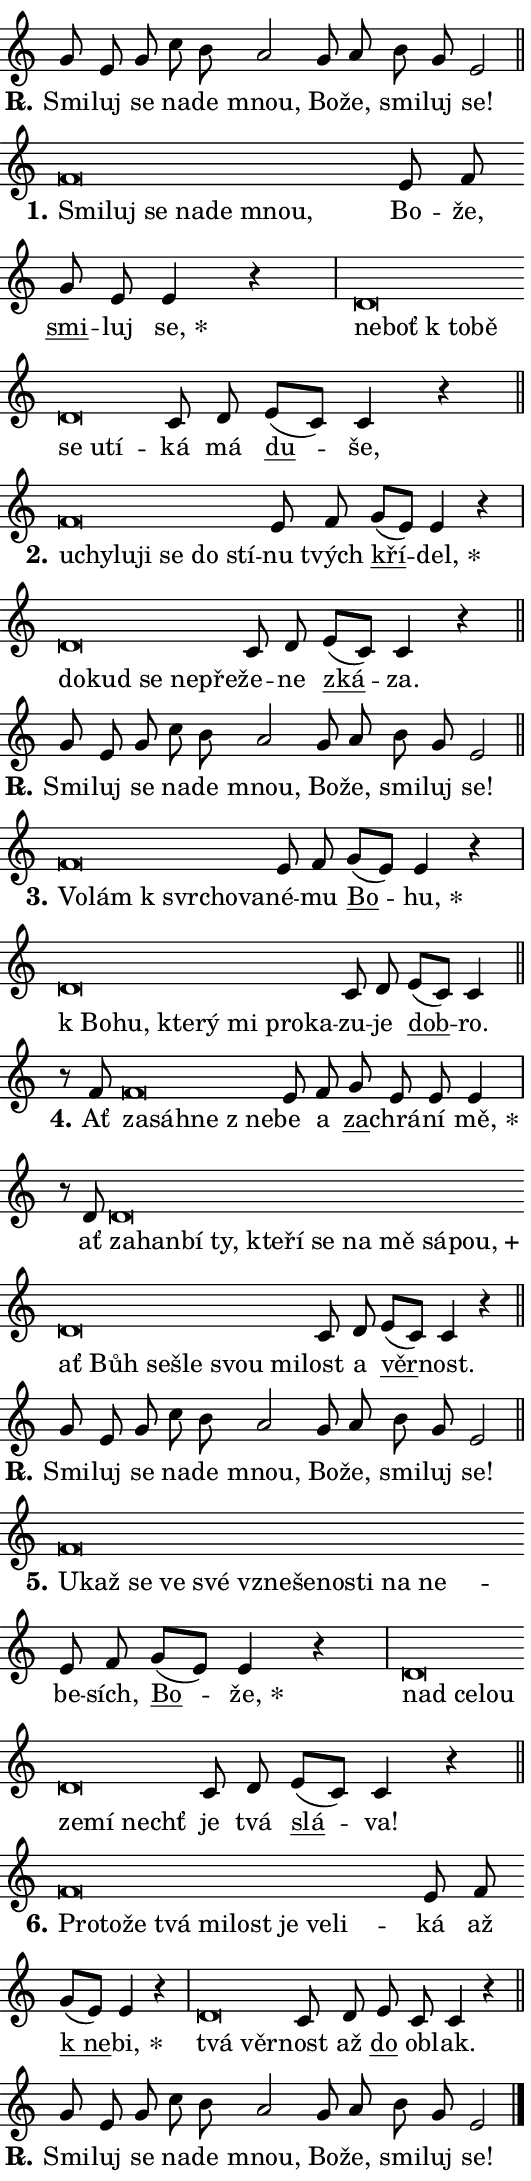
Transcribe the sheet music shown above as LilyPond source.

\version "2.24.0"
\header { tagline = "" }
\paper {
  indent = 0\cm
  top-margin = 0\cm
  right-margin = 0.13\cm % to fit lyric hyphens
  bottom-margin = 0\cm
  left-margin = 0\cm
  paper-width = 9\cm
  page-breaking = #ly:one-page-breaking
  system-system-spacing.basic-distance = #11
  score-system-spacing.basic-distance = #11
  ragged-last = ##f
}


%% Author: Thomas Morley
%% https://lists.gnu.org/archive/html/lilypond-user/2020-05/msg00002.html
#(define (line-position grob)
"Returns position of @var[grob} in current system:
   @code{'start}, if at first time-step
   @code{'end}, if at last time-step
   @code{'middle} otherwise
"
  (let* ((col (ly:item-get-column grob))
         (ln (ly:grob-object col 'left-neighbor))
         (rn (ly:grob-object col 'right-neighbor))
         (col-to-check-left (if (ly:grob? ln) ln col))
         (col-to-check-right (if (ly:grob? rn) rn col))
         (break-dir-left
           (and
             (ly:grob-property col-to-check-left 'non-musical #f)
             (ly:item-break-dir col-to-check-left)))
         (break-dir-right
           (and
             (ly:grob-property col-to-check-right 'non-musical #f)
             (ly:item-break-dir col-to-check-right))))
        (cond ((eqv? 1 break-dir-left) 'start)
              ((eqv? -1 break-dir-right) 'end)
              (else 'middle))))

#(define (tranparent-at-line-position vctor)
  (lambda (grob)
  "Relying on @code{line-position} select the relevant enry from @var{vctor}.
Used to determine transparency,"
    (case (line-position grob)
      ((end) (not (vector-ref vctor 0)))
      ((middle) (not (vector-ref vctor 1)))
      ((start) (not (vector-ref vctor 2))))))

noteHeadBreakVisibility =
#(define-music-function (break-visibility)(vector?)
"Makes @code{NoteHead}s transparent relying on @var{break-visibility}"
#{
  \override NoteHead.transparent =
    #(tranparent-at-line-position break-visibility)
#})

#(define delete-ledgers-for-transparent-note-heads
  (lambda (grob)
    "Reads whether a @code{NoteHead} is transparent.
If so this @code{NoteHead} is removed from @code{'note-heads} from
@var{grob}, which is supposed to be @code{LedgerLineSpanner}.
As a result ledgers are not printed for this @code{NoteHead}"
    (let* ((nhds-array (ly:grob-object grob 'note-heads))
           (nhds-list
             (if (ly:grob-array? nhds-array)
                 (ly:grob-array->list nhds-array)
                 '()))
           ;; Relies on the transparent-property being done before
           ;; Staff.LedgerLineSpanner.after-line-breaking is executed.
           ;; This is fragile ...
           (to-keep
             (remove
               (lambda (nhd)
                 (ly:grob-property nhd 'transparent #f))
               nhds-list)))
      ;; TODO find a better method to iterate over grob-arrays, similiar
      ;; to filter/remove etc for lists
      ;; For now rebuilt from scratch
      (set! (ly:grob-object grob 'note-heads)  '())
      (for-each
        (lambda (nhd)
          (ly:pointer-group-interface::add-grob grob 'note-heads nhd))
        to-keep))))

squashNotes = {
  \override NoteHead.X-extent = #'(-0.2 . 0.2)
  \override NoteHead.Y-extent = #'(-0.75 . 0)
  \override NoteHead.stencil =
    #(lambda (grob)
       (let ((pos (ly:grob-property grob 'staff-position)))
         (begin
           (if (< pos -7) (display "ERROR: Lower brevis then expected\n") (display ""))
           (if (<= pos -6) ly:text-interface::print ly:note-head::print))))
}
unSquashNotes = {
  \revert NoteHead.X-extent
  \revert NoteHead.Y-extent
  \revert NoteHead.stencil
}

hideNotes = \noteHeadBreakVisibility #begin-of-line-visible
unHideNotes = \noteHeadBreakVisibility #all-visible

% work-around for resetting accidentals
% https://lilypond.org/doc/v2.23/Documentation/notation/displaying-rhythms#unmetered-music
cadenzaMeasure = {
  \cadenzaOff
  \partial 1024 s1024
  \cadenzaOn
}

#(define-markup-command (accent layout props text) (markup?)
  "Underline accented syllable"
  (interpret-markup layout props
    #{\markup \override #'(offset . 4.3) \underline { #text }#}))

responsum = \markup \concat {
  "R" \hspace #-1.05 \path #0.1 #'((moveto 0 0.07) (lineto 0.9 0.8)) \hspace #0.05 "."
}

spaceSize = #0.6828661417322834 % exact space size for TeX Gyre Schola

\layout {
  \context {
    \Staff
    \remove "Time_signature_engraver"
    \override LedgerLineSpanner.after-line-breaking = #delete-ledgers-for-transparent-note-heads
  }
  \context {
    \Lyrics {
      \override LyricSpace.minimum-distance = \spaceSize
      \override LyricText.font-name = #"TeX Gyre Schola"
      \override LyricText.font-size = 1
      \override StanzaNumber.font-name = #"TeX Gyre Schola Bold"
      \override StanzaNumber.font-size = 1
    }
  }
  \context {
    \Score 
    \override NoteHead.text =
      #(lambda (grob) 
        (let ((pos (ly:grob-property grob 'staff-position)))
          #{\markup {
            \combine
              \halign #-0.55 \raise #(if (= pos -6) 0 0.5) \override #'(thickness . 2) \draw-line #'(3.2 . 0)
              \musicglyph "noteheads.sM1"
          }#}))
  }
}

% magnetic-lyrics.ily
%
%   written by
%     Jean Abou Samra <jean@abou-samra.fr>
%     Werner Lemberg <wl@gnu.org>
%
%   adapted by
%     Jiri Hon <jiri.hon@gmail.com>
%
% Version 2022-Apr-15

% https://www.mail-archive.com/lilypond-user@gnu.org/msg149350.html

#(define (Left_hyphen_pointer_engraver context)
   "Collect syllable-hyphen-syllable occurrences in lyrics and store
them in properties.  This engraver only looks to the left.  For
example, if the lyrics input is @code{foo -- bar}, it does the
following.

@itemize @bullet
@item
Set the @code{text} property of the @code{LyricHyphen} grob between
@q{foo} and @q{bar} to @code{foo}.

@item
Set the @code{left-hyphen} property of the @code{LyricText} grob with
text @q{foo} to the @code{LyricHyphen} grob between @q{foo} and
@q{bar}.
@end itemize

Use this auxiliary engraver in combination with the
@code{lyric-@/text::@/apply-@/magnetic-@/offset!} hook."
   (let ((hyphen #f)
         (text #f))
     (make-engraver
      (acknowledgers
       ((lyric-syllable-interface engraver grob source-engraver)
        (set! text grob)))
      (end-acknowledgers
       ((lyric-hyphen-interface engraver grob source-engraver)
        ;(when (not (grob::has-interface grob 'lyric-space-interface))
          (set! hyphen grob)));)
      ((stop-translation-timestep engraver)
       (when (and text hyphen)
         (ly:grob-set-object! text 'left-hyphen hyphen))
       (set! text #f)
       (set! hyphen #f)))))

#(define (lyric-text::apply-magnetic-offset! grob)
   "If the space between two syllables is less than the value in
property @code{LyricText@/.details@/.squash-threshold}, move the right
syllable to the left so that it gets concatenated with the left
syllable.

Use this function as a hook for
@code{LyricText@/.after-@/line-@/breaking} if the
@code{Left_@/hyphen_@/pointer_@/engraver} is active."
   (let ((hyphen (ly:grob-object grob 'left-hyphen #f)))
     (when hyphen
       (let ((left-text (ly:spanner-bound hyphen LEFT)))
         (when (grob::has-interface left-text 'lyric-syllable-interface)
           (let* ((common (ly:grob-common-refpoint grob left-text X))
                  (this-x-ext (ly:grob-extent grob common X))
                  (left-x-ext
                   (begin
                     ;; Trigger magnetism for left-text.
                     (ly:grob-property left-text 'after-line-breaking)
                     (ly:grob-extent left-text common X)))
                  ;; `delta` is the gap width between two syllables.
                  (delta (- (interval-start this-x-ext)
                            (interval-end left-x-ext)))
                  (details (ly:grob-property grob 'details))
                  (threshold (assoc-get 'squash-threshold details 0.2)))
             (when (< delta threshold)
               (let* (;; We have to manipulate the input text so that
                      ;; ligatures crossing syllable boundaries are not
                      ;; disabled.  For languages based on the Latin
                      ;; script this is essentially a beautification.
                      ;; However, for non-Western scripts it can be a
                      ;; necessity.
                      (lt (ly:grob-property left-text 'text))
                      (rt (ly:grob-property grob 'text))
                      (is-space (grob::has-interface hyphen 'lyric-space-interface))
                      (space (if is-space " " ""))
                      (extra-delta (if is-space spaceSize 0))
                      ;; Append new syllable.
                      (ltrt-space (if (and (string? lt) (string? rt))
                                (string-append lt space rt)
                                (make-concat-markup (list lt space rt))))
                      ;; Right-align `ltrt` to the right side.
                      (ltrt-space-markup (grob-interpret-markup
                               grob
                               (make-translate-markup
                                (cons (interval-length this-x-ext) 0)
                                (make-right-align-markup ltrt-space)))))
                 (begin
                   ;; Don't print `left-text`.
                   (ly:grob-set-property! left-text 'stencil #f)
                   ;; Set text and stencil (which holds all collected
                   ;; syllables so far) and shift it to the left.
                   (ly:grob-set-property! grob 'text ltrt-space)
                   (ly:grob-set-property! grob 'stencil ltrt-space-markup)
                   (ly:grob-translate-axis! grob (- (- delta extra-delta)) X))))))))))


#(define (lyric-hyphen::displace-bounds-first grob)
   ;; Make very sure this callback isn't triggered too early.
   (let ((left (ly:spanner-bound grob LEFT))
         (right (ly:spanner-bound grob RIGHT)))
     (ly:grob-property left 'after-line-breaking)
     (ly:grob-property right 'after-line-breaking)
     (ly:lyric-hyphen::print grob)))

squashThreshold = #0.4

\layout {
  \context {
    \Lyrics
    \consists #Left_hyphen_pointer_engraver
    \override LyricText.after-line-breaking =
      #lyric-text::apply-magnetic-offset!
    \override LyricHyphen.stencil = #lyric-hyphen::displace-bounds-first
    \override LyricText.details.squash-threshold = \squashThreshold
    \override LyricHyphen.minimum-distance = 0
    \override LyricHyphen.minimum-length = \squashThreshold
  }
}

squashText = \override LyricText.details.squash-threshold = 9999
unSquashText = \override LyricText.details.squash-threshold = \squashThreshold

leftText = \override LyricText.self-alignment-X = #LEFT
unLeftText = \revert LyricText.self-alignment-X

starOffset = #(lambda (grob) 
                (let ((x_offset (ly:self-alignment-interface::aligned-on-x-parent grob)))
                  (if (= x_offset 0) 0 (+ x_offset 1.2))))

star = #(define-music-function (syllable)(string?)
"Append star separator at the end of a syllable"
#{
  \once \override LyricText.X-offset = #starOffset
  \lyricmode { \markup {
    #syllable
    \override #'((font-name . "TeX Gyre Schola Bold")) \hspace #0.2 \lower #0.65 \larger "*"
  } }
#})

starAccent = #(define-music-function (syllable)(string?)
"Append star separator at the end of a syllable and make accent"
#{
  \once \override LyricText.X-offset = #starOffset
  \lyricmode { \markup {
    \accent #syllable
    \override #'((font-name . "TeX Gyre Schola Bold")) \hspace #0.2 \lower #0.65 \larger "*"
  } }
#})

breath = #(define-music-function (syllable)(string?)
"Append breathing indicator at the end of a syllable"
#{
  \lyricmode { \markup { #syllable "+" } }
#})

optionalBreath = #(define-music-function (syllable)(string?)
"Append optional breathing indicator at the end of a syllable"
#{
  \lyricmode { \markup { #syllable "(+)" } }
#})


\score {
    <<
        \new Voice = "melody" { \cadenzaOn \key c \major \relative { g'8 e g c b a2 \bar "" g8 a b g e2 \cadenzaMeasure \bar "||" \break } }
        \new Lyrics \lyricsto "melody" { \lyricmode { \set stanza = \responsum
Smi -- luj se na -- de mnou, Bo -- že, smi -- luj se! } }
    >>
    \layout {}
}

\score {
    <<
        \new Voice = "melody" { \cadenzaOn \key c \major \relative { \squashNotes f'\breve*1/16 \hideNotes \breve*1/16 \bar "" \breve*1/16 \bar "" \breve*1/16 \bar "" \breve*1/16 \breve*1/16 \bar "" \unHideNotes \unSquashNotes e8 f \bar "" g e e4 r \cadenzaMeasure \bar "|" \squashNotes d\breve*1/16 \hideNotes \breve*1/16 \bar "" \breve*1/16 \bar "" \breve*1/16 \bar "" \breve*1/16 \bar "" \breve*1/16 \breve*1/16 \bar "" \unHideNotes \unSquashNotes c8 d \bar "" e[( c)] c4 r \cadenzaMeasure \bar "||" \break } }
        \new Lyrics \lyricsto "melody" { \lyricmode { \set stanza = "1."
\leftText Smi -- \squashText luj se na -- de mnou, \unLeftText \unSquashText Bo -- že, \markup \accent smi -- luj \star se, \leftText ne -- \squashText boť "k to" -- bě se u -- tí -- \unLeftText \unSquashText ká má \markup \accent du -- še, } }
    >>
    \layout {}
}

\score {
    <<
        \new Voice = "melody" { \cadenzaOn \key c \major \relative { \squashNotes f'\breve*1/16 \hideNotes \breve*1/16 \bar "" \breve*1/16 \bar "" \breve*1/16 \bar "" \breve*1/16 \bar "" \breve*1/16 \breve*1/16 \bar "" \unHideNotes \unSquashNotes e8 f \bar "" g[( e)] e4 r \cadenzaMeasure \bar "|" \squashNotes d\breve*1/16 \hideNotes \breve*1/16 \bar "" \breve*1/16 \bar "" \breve*1/16 \breve*1/16 \bar "" \unHideNotes \unSquashNotes c8 d \bar "" e[( c)] c4 r \cadenzaMeasure \bar "||" \break } }
        \new Lyrics \lyricsto "melody" { \lyricmode { \set stanza = "2."
\leftText u -- \squashText chy -- lu -- ji se do stí -- \unLeftText \unSquashText nu tvých \markup \accent kří -- \star del, \leftText do -- \squashText kud se ne -- pře -- \unLeftText \unSquashText že -- ne \markup \accent zká -- za. } }
    >>
    \layout {}
}

\score {
    <<
        \new Voice = "melody" { \cadenzaOn \key c \major \relative { g'8 e g c b a2 \bar "" g8 a b g e2 \cadenzaMeasure \bar "||" \break } }
        \new Lyrics \lyricsto "melody" { \lyricmode { \set stanza = \responsum
Smi -- luj se na -- de mnou, Bo -- že, smi -- luj se! } }
    >>
    \layout {}
}

\score {
    <<
        \new Voice = "melody" { \cadenzaOn \key c \major \relative { \squashNotes f'\breve*1/16 \hideNotes \breve*1/16 \bar "" \breve*1/16 \bar "" \breve*1/16 \breve*1/16 \bar "" \unHideNotes \unSquashNotes e8 f \bar "" g[( e)] e4 r \cadenzaMeasure \bar "|" \squashNotes d\breve*1/16 \hideNotes \breve*1/16 \bar "" \breve*1/16 \bar "" \breve*1/16 \bar "" \breve*1/16 \bar "" \breve*1/16 \breve*1/16 \bar "" \unHideNotes \unSquashNotes c8 d \bar "" e[( c)] c4 \cadenzaMeasure \bar "||" \break } }
        \new Lyrics \lyricsto "melody" { \lyricmode { \set stanza = "3."
\leftText Vo -- \squashText lám "k svr" -- cho -- va -- \unLeftText \unSquashText né -- mu \markup \accent Bo -- \star hu, \leftText "k Bo" -- \squashText hu, kte -- rý mi pro -- ka -- \unLeftText \unSquashText zu -- je \markup \accent dob -- ro. } }
    >>
    \layout {}
}

\score {
    <<
        \new Voice = "melody" { \cadenzaOn \key c \major \relative { r8 f'8 \squashNotes f\breve*1/16 \hideNotes \breve*1/16 \bar "" \breve*1/16 \breve*1/16 \bar "" \unHideNotes \unSquashNotes e8 f \bar "" g e e e4 \cadenzaMeasure \bar "|" r8 d8 \squashNotes d\breve*1/16 \hideNotes \breve*1/16 \bar "" \breve*1/16 \bar "" \breve*1/16 \bar "" \breve*1/16 \bar "" \breve*1/16 \bar "" \breve*1/16 \bar "" \breve*1/16 \bar "" \breve*1/16 \bar "" \breve*1/16 \bar "" \breve*1/16 \bar "" \breve*1/16 \bar "" \breve*1/16 \bar "" \breve*1/16 \bar "" \breve*1/16 \bar "" \breve*1/16 \breve*1/16 \bar "" \unHideNotes \unSquashNotes c8 d \bar "" e[( c)] c4 r \cadenzaMeasure \bar "||" \break } }
        \new Lyrics \lyricsto "melody" { \lyricmode { \set stanza = "4."
Ať \leftText za -- \squashText sáh -- ne "z ne" -- \unLeftText \unSquashText be a \markup \accent za -- chrá -- ní \star mě, ať \leftText za -- \squashText han -- bí ty, kte -- ří se na mě sá -- \breath "pou," ať Bůh se -- šle svou mi -- \unLeftText \unSquashText lost a \markup \accent věr -- nost. } }
    >>
    \layout {}
}

\score {
    <<
        \new Voice = "melody" { \cadenzaOn \key c \major \relative { g'8 e g c b a2 \bar "" g8 a b g e2 \cadenzaMeasure \bar "||" \break } }
        \new Lyrics \lyricsto "melody" { \lyricmode { \set stanza = \responsum
Smi -- luj se na -- de mnou, Bo -- že, smi -- luj se! } }
    >>
    \layout {}
}

\score {
    <<
        \new Voice = "melody" { \cadenzaOn \key c \major \relative { \squashNotes f'\breve*1/16 \hideNotes \breve*1/16 \bar "" \breve*1/16 \bar "" \breve*1/16 \bar "" \breve*1/16 \bar "" \breve*1/16 \bar "" \breve*1/16 \bar "" \breve*1/16 \bar "" \breve*1/16 \bar "" \breve*1/16 \breve*1/16 \bar "" \unHideNotes \unSquashNotes e8 f \bar "" g[( e)] e4 r \cadenzaMeasure \bar "|" \squashNotes d\breve*1/16 \hideNotes \breve*1/16 \bar "" \breve*1/16 \bar "" \breve*1/16 \bar "" \breve*1/16 \breve*1/16 \bar "" \unHideNotes \unSquashNotes c8 d \bar "" e[( c)] c4 r \cadenzaMeasure \bar "||" \break } }
        \new Lyrics \lyricsto "melody" { \lyricmode { \set stanza = "5."
\leftText U -- \squashText kaž se ve své vzne -- še -- no -- sti na ne -- \unLeftText \unSquashText be -- sích, \markup \accent Bo -- \star že, \leftText nad \squashText ce -- lou ze -- mí nechť \unLeftText \unSquashText je tvá \markup \accent slá -- va! } }
    >>
    \layout {}
}

\score {
    <<
        \new Voice = "melody" { \cadenzaOn \key c \major \relative { \squashNotes f'\breve*1/16 \hideNotes \breve*1/16 \bar "" \breve*1/16 \bar "" \breve*1/16 \bar "" \breve*1/16 \bar "" \breve*1/16 \bar "" \breve*1/16 \bar "" \breve*1/16 \breve*1/16 \bar "" \unHideNotes \unSquashNotes e8 f \bar "" g[( e)] e4 r \cadenzaMeasure \bar "|" \squashNotes d\breve*1/16 \hideNotes \breve*1/16 \bar "" \unHideNotes \unSquashNotes c8 d \bar "" e c c4 r \cadenzaMeasure \bar "||" \break } }
        \new Lyrics \lyricsto "melody" { \lyricmode { \set stanza = "6."
\leftText Pro -- \squashText to -- že tvá mi -- lost je ve -- li -- \unLeftText \unSquashText ká až \markup \accent "k ne" -- \star bi, \leftText tvá \squashText věr -- \unLeftText \unSquashText nost až \markup \accent do ob -- lak. } }
    >>
    \layout {}
}

\score {
    <<
        \new Voice = "melody" { \cadenzaOn \key c \major \relative { g'8 e g c b a2 \bar "" g8 a b g e2 \cadenzaMeasure \bar "||" \break } \bar "|." }
        \new Lyrics \lyricsto "melody" { \lyricmode { \set stanza = \responsum
Smi -- luj se na -- de mnou, Bo -- že, smi -- luj se! } }
    >>
    \layout {}
}
